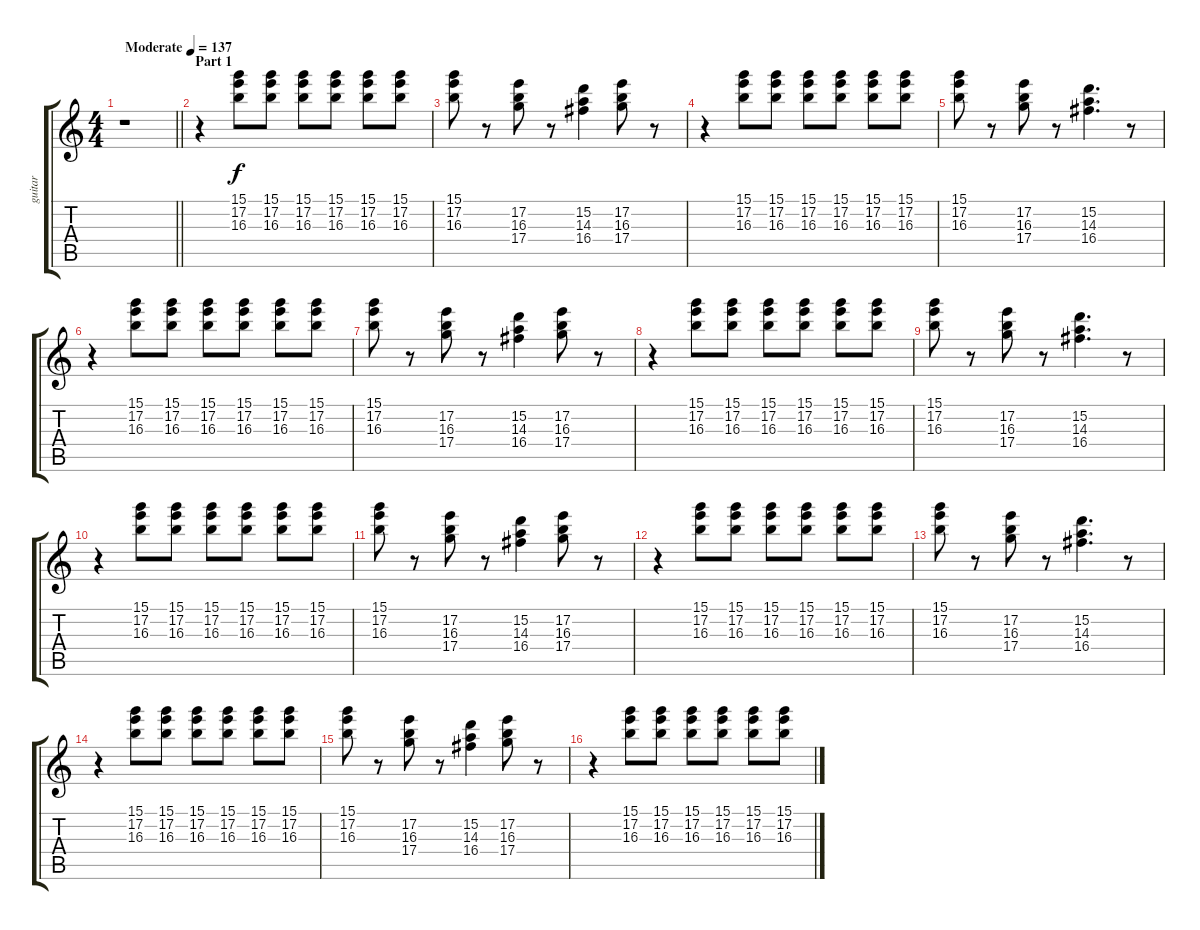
\track ("guitar" "guitar") {instrument distortionguitar}
\staff {score tabs}
\tuning (E4 B3 G3 D3 A2 E2) {hide}
\ts (4 4)
\tempo (137 "Moderate")
\clef g2
\barLineRight lightlight
\ks c
r.1{dy f instrument distortionguitar} |
\section ("" "Part 1")
r.4 (15.1 17.2 16.3).8 (15.1 17.2 16.3).8 (15.1 17.2 16.3).8 (15.1 17.2 16.3).8 (15.1 17.2 16.3).8 (15.1 17.2 16.3).8 |
(15.1 17.2 16.3).8 r.8 (17.2 16.3 17.4).8 r.8 (15.2 14.3 16.4).4 (17.2 16.3 17.4).8 r.8 |
r.4 (15.1 17.2 16.3).8 (15.1 17.2 16.3).8 (15.1 17.2 16.3).8 (15.1 17.2 16.3).8 (15.1 17.2 16.3).8 (15.1 17.2 16.3).8 |
(15.1 17.2 16.3).8 r.8 (17.2 16.3 17.4).8 r.8 (15.2 14.3 16.4).4{d} r.8 |
r.4 (15.1 17.2 16.3).8 (15.1 17.2 16.3).8 (15.1 17.2 16.3).8 (15.1 17.2 16.3).8 (15.1 17.2 16.3).8 (15.1 17.2 16.3).8 |
(15.1 17.2 16.3).8 r.8 (17.2 16.3 17.4).8 r.8 (15.2 14.3 16.4).4 (17.2 16.3 17.4).8 r.8 |
r.4 (15.1 17.2 16.3).8 (15.1 17.2 16.3).8 (15.1 17.2 16.3).8 (15.1 17.2 16.3).8 (15.1 17.2 16.3).8 (15.1 17.2 16.3).8 |
(15.1 17.2 16.3).8 r.8 (17.2 16.3 17.4).8 r.8 (15.2 14.3 16.4).4{d} r.8 |
r.4 (15.1 17.2 16.3).8 (15.1 17.2 16.3).8 (15.1 17.2 16.3).8 (15.1 17.2 16.3).8 (15.1 17.2 16.3).8 (15.1 17.2 16.3).8 |
(15.1 17.2 16.3).8 r.8 (17.2 16.3 17.4).8 r.8 (15.2 14.3 16.4).4 (17.2 16.3 17.4).8 r.8 |
r.4 (15.1 17.2 16.3).8 (15.1 17.2 16.3).8 (15.1 17.2 16.3).8 (15.1 17.2 16.3).8 (15.1 17.2 16.3).8 (15.1 17.2 16.3).8 |
(15.1 17.2 16.3).8 r.8 (17.2 16.3 17.4).8 r.8 (15.2 14.3 16.4).4{d} r.8 |
r.4 (15.1 17.2 16.3).8 (15.1 17.2 16.3).8 (15.1 17.2 16.3).8 (15.1 17.2 16.3).8 (15.1 17.2 16.3).8 (15.1 17.2 16.3).8 |
(15.1 17.2 16.3).8 r.8 (17.2 16.3 17.4).8 r.8 (15.2 14.3 16.4).4 (17.2 16.3 17.4).8 r.8 |
r.4 (15.1 17.2 16.3).8 (15.1 17.2 16.3).8 (15.1 17.2 16.3).8 (15.1 17.2 16.3).8 (15.1 17.2 16.3).8 (15.1 17.2 16.3).8
